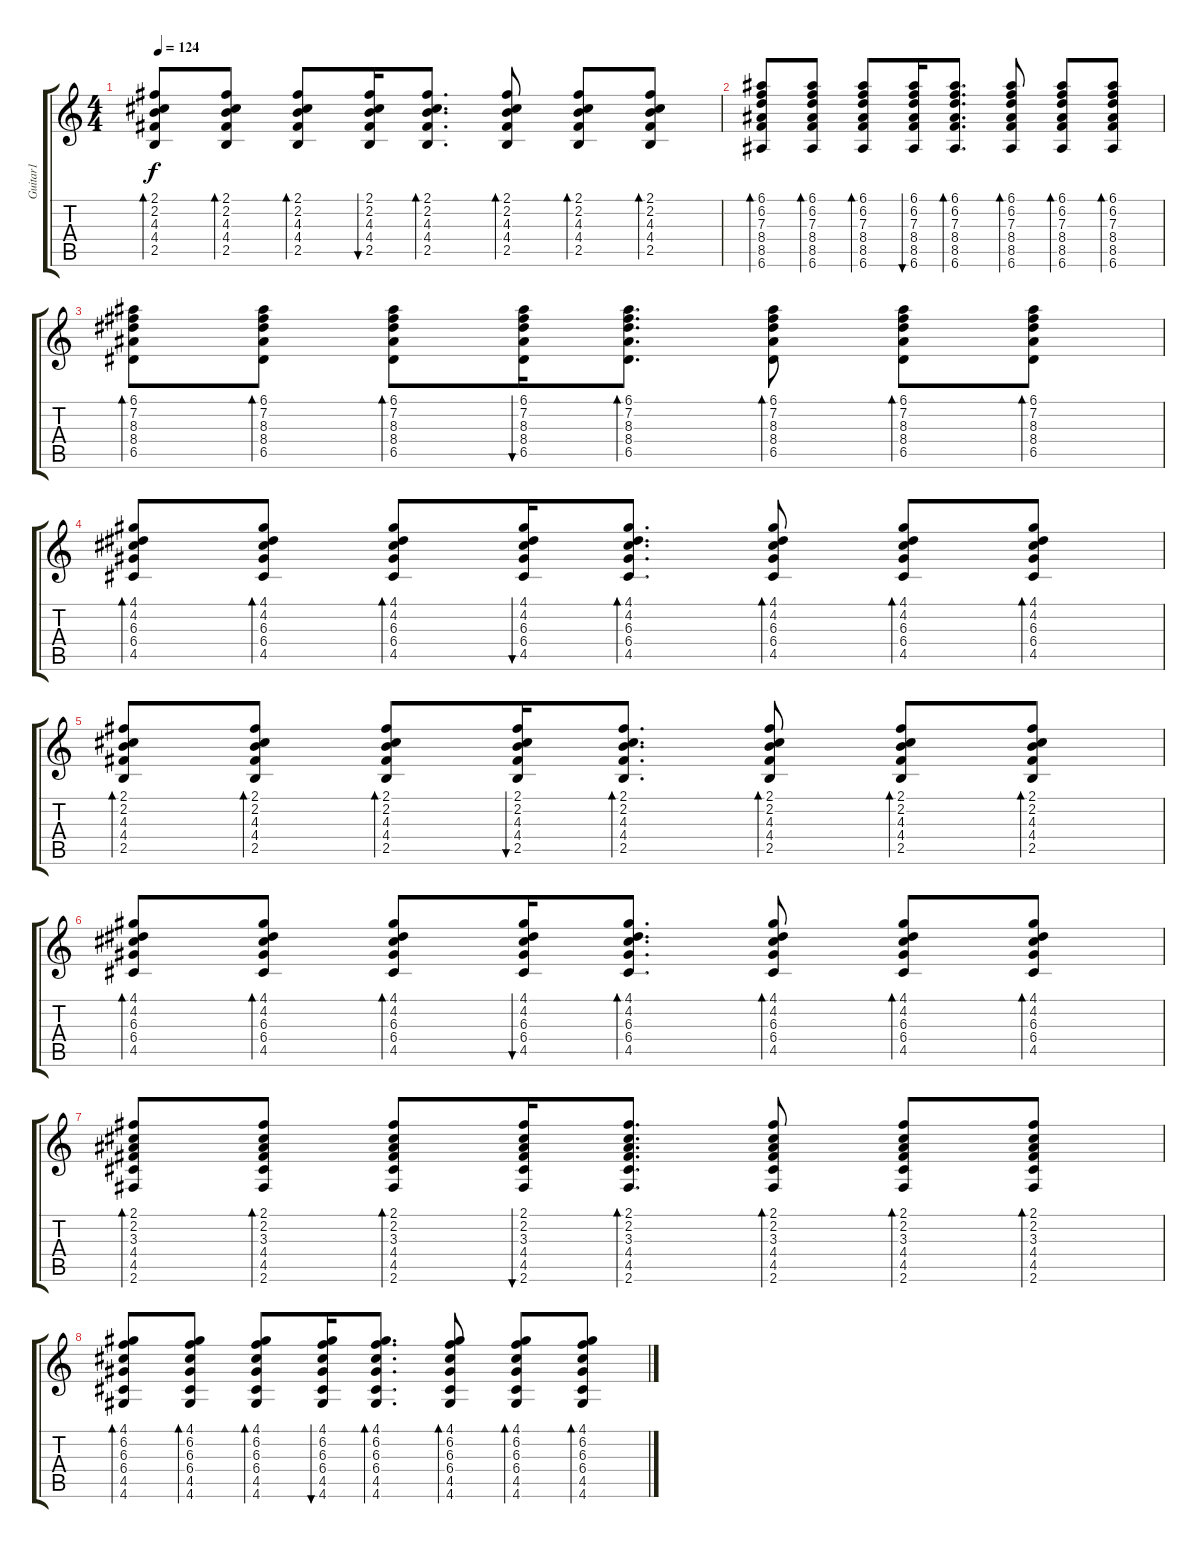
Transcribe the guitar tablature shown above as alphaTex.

\track ("Guitar1" "Guitar1") {instrument acousticguitarnylon}
\staff {score tabs}
\tuning (E4 B3 G3 D3 A2 E2) {hide}
\ts (4 4)
\tempo 124
\clef g2
\ks c
(2.1 2.2 4.3 4.4 2.5).8{bd 60 dy f} (2.1 2.2 4.3 4.4 2.5).8{bd 60} (2.1 2.2 4.3 4.4 2.5).8{bd 60} (2.1 2.2 4.3 4.4 2.5).16{bu 60} (2.1 2.2 4.3 4.4 2.5).8{d bd 60} (2.1 2.2 4.3 4.4 2.5).8{bd 60} (2.1 2.2 4.3 4.4 2.5).8{bd 60} (2.1 2.2 4.3 4.4 2.5).8{bd 60} |
(6.1 6.2 7.3 8.4 8.5 6.6).8{bd 60} (6.1 6.2 7.3 8.4 8.5 6.6).8{bd 60} (6.1 6.2 7.3 8.4 8.5 6.6).8{bd 60} (6.1 6.2 7.3 8.4 8.5 6.6).16{bu 60} (6.1 6.2 7.3 8.4 8.5 6.6).8{d bd 60} (6.1 6.2 7.3 8.4 8.5 6.6).8{bd 60} (6.1 6.2 7.3 8.4 8.5 6.6).8{bd 60} (6.1 6.2 7.3 8.4 8.5 6.6).8{bd 60} |
(6.1 7.2 8.3 8.4 6.5).8{bd 60} (6.1 7.2 8.3 8.4 6.5).8{bd 60} (6.1 7.2 8.3 8.4 6.5).8{bd 60} (6.1 7.2 8.3 8.4 6.5).16{bu 60} (6.1 7.2 8.3 8.4 6.5).8{d bd 60} (6.1 7.2 8.3 8.4 6.5).8{bd 60} (6.1 7.2 8.3 8.4 6.5).8{bd 60} (6.1 7.2 8.3 8.4 6.5).8{bd 60} |
(4.1 4.2 6.3 6.4 4.5).8{bd 60} (4.1 4.2 6.3 6.4 4.5).8{bd 60} (4.1 4.2 6.3 6.4 4.5).8{bd 60} (4.1 4.2 6.3 6.4 4.5).16{bu 60} (4.1 4.2 6.3 6.4 4.5).8{d bd 60} (4.1 4.2 6.3 6.4 4.5).8{bd 60} (4.1 4.2 6.3 6.4 4.5).8{bd 60} (4.1 4.2 6.3 6.4 4.5).8{bd 60} |
(2.1 2.2 4.3 4.4 2.5).8{bd 60} (2.1 2.2 4.3 4.4 2.5).8{bd 60} (2.1 2.2 4.3 4.4 2.5).8{bd 60} (2.1 2.2 4.3 4.4 2.5).16{bu 60} (2.1 2.2 4.3 4.4 2.5).8{d bd 60} (2.1 2.2 4.3 4.4 2.5).8{bd 60} (2.1 2.2 4.3 4.4 2.5).8{bd 60} (2.1 2.2 4.3 4.4 2.5).8{bd 60} |
(4.1 4.2 6.3 6.4 4.5).8{bd 60} (4.1 4.2 6.3 6.4 4.5).8{bd 60} (4.1 4.2 6.3 6.4 4.5).8{bd 60} (4.1 4.2 6.3 6.4 4.5).16{bu 60} (4.1 4.2 6.3 6.4 4.5).8{d bd 60} (4.1 4.2 6.3 6.4 4.5).8{bd 60} (4.1 4.2 6.3 6.4 4.5).8{bd 60} (4.1 4.2 6.3 6.4 4.5).8{bd 60} |
(2.1 2.2 3.3 4.4 4.5 2.6).8{bd 60} (2.1 2.2 3.3 4.4 4.5 2.6).8{bd 60} (2.1 2.2 3.3 4.4 4.5 2.6).8{bd 60} (2.1 2.2 3.3 4.4 4.5 2.6).16{bu 60} (2.1 2.2 3.3 4.4 4.5 2.6).8{d bd 60} (2.1 2.2 3.3 4.4 4.5 2.6).8{bd 60} (2.1 2.2 3.3 4.4 4.5 2.6).8{bd 60} (2.1 2.2 3.3 4.4 4.5 2.6).8{bd 60} |
(4.1 6.2 6.3 6.4 4.5 4.6).8{bd 60} (4.1 6.2 6.3 6.4 4.5 4.6).8{bd 60} (4.1 6.2 6.3 6.4 4.5 4.6).8{bd 60} (4.1 6.2 6.3 6.4 4.5 4.6).16{bu 60} (4.1 6.2 6.3 6.4 4.5 4.6).8{d bd 60} (4.1 6.2 6.3 6.4 4.5 4.6).8{bd 60} (4.1 6.2 6.3 6.4 4.5 4.6).8{bd 60} (4.1 6.2 6.3 6.4 4.5 4.6).8{bd 60}
